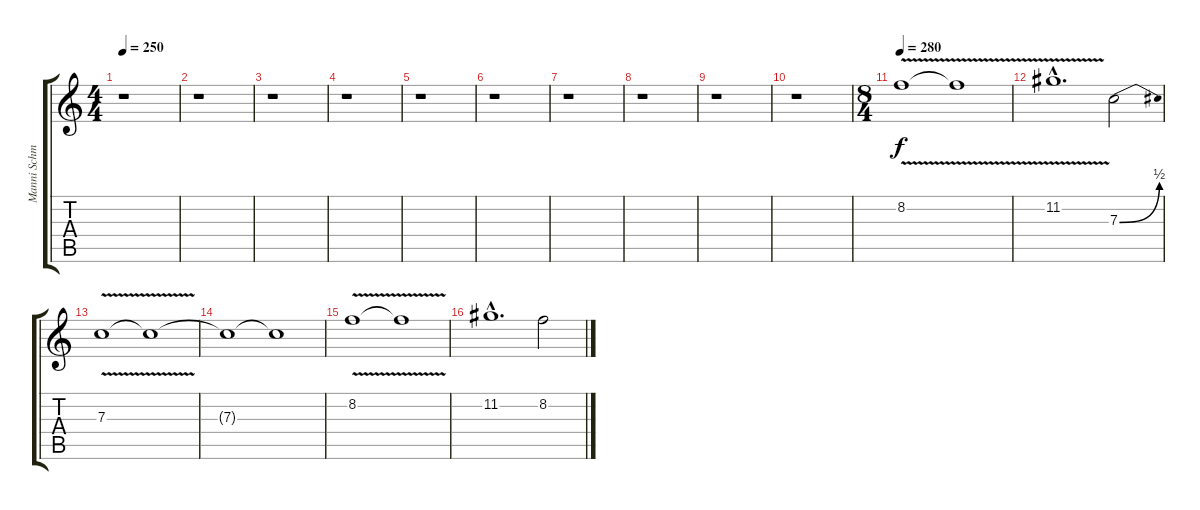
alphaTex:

\track ("Manni Schmidt (Solista 1)" "Manni Schm") {instrument distortionguitar}
\staff {score tabs}
\tuning (D4 A3 F3 C3 G2 D2) {hide}
\ts (4 4)
\tempo 250
\clef g2
\ks c
r.1{dy f} |
r.1 |
r.1 |
r.1 |
r.1 |
r.1 |
r.1 |
r.1 |
r.1 |
r.1 |
\ts (8 4)
\tempo 280
8.2{v}.1 8.2{t}.1 |
11.2{v hac}.1{d} 7.3{be (bend 0 0 60 2)}.2 |
7.3{v}.1 7.3{t}.1 |
7.3{t}.1 7.3{t}.1 |
8.2{v}.1 8.2{t}.1 |
11.2{hac}.1{d} 8.2.2
